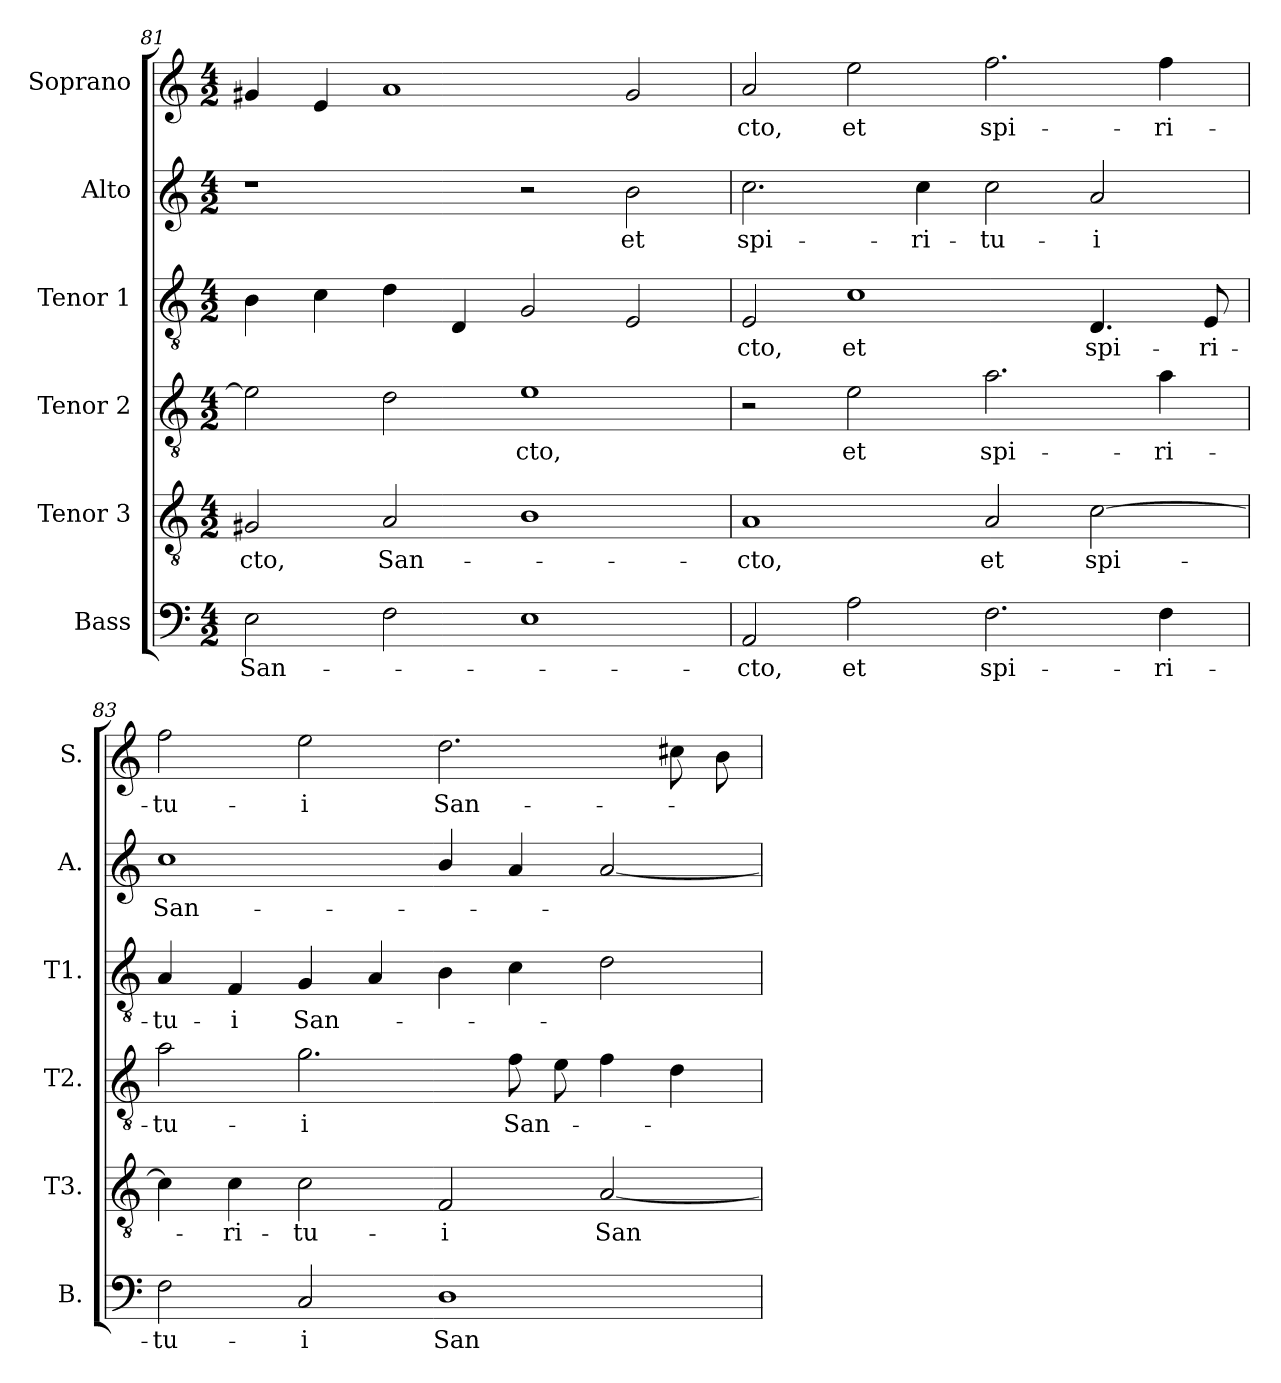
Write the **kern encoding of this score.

**kern	**text	**kern	**text	**kern	**text	**kern	**text	**kern	**text	**kern	**text
*part6	*part6	*part5	*part5	*part4	*part4	*part3	*part3	*part2	*part2	*part1	*part1
*staff6	*staff6	*staff5	*staff5	*staff4	*staff4	*staff3	*staff3	*staff2	*staff2	*staff1	*staff1
*I"Bass	*	*I"Tenor 3	*	*I"Tenor 2	*	*I"Tenor 1	*	*I"Alto	*	*I"Soprano	*
*I'B.	*	*I'T3.	*	*I'T2.	*	*I'T1.	*	*I'A.	*	*I'S.	*
!!LO:LB:g=z
*clefF4	*	*clefGv2	*	*clefGv2	*	*clefGv2	*	*clefG2	*	*clefG2	*
*	*	*ITrd7c12	*	*ITrd7c12	*	*ITrd7c12	*	*	*	*	*
*k[]	*	*k[]	*	*k[]	*	*k[]	*	*k[]	*	*k[]	*
*C:	*	*C:	*	*C:	*	*C:	*	*C:	*	*C:	*
*M4/2	*	*M4/2	*	*M4/2	*	*M4/2	*	*M4/2	*	*M4/2	*
=81	=81	=81	=81	=81	=81	=81	=81	=81	=81	=81	=81
!	!LO:LY:b:color=#000000	!	!	!	!	!	!	!	!	!	!
!	!	!	!LO:LY:b:color=#000000	!	!	!	!	!	!	!	!
2Ei\	San-	2GG#Xi/	-cto,	2Ei\]	.	4BBi\	.	1r	.	4g#Xi/	.
.	.	.	.	.	.	4Ci\	.	.	.	4ei/	.
!	!	!	!LO:LY:b:color=#000000	!	!	!	!	!	!	!	!
2Fi\	.	2AAi/	San-	2Di\	.	4Di\	.	.	.	1ai	.
.	.	.	.	.	.	4DDi/	.	.	.	.	.
!	!	!	!	!	!LO:LY:b:color=#000000	!	!	!	!	!	!
1Ei	.	1BBi	.	1Ei	-cto,	2GGi/	.	2r	.	.	.
!	!	!	!	!	!	!	!	!	!LO:LY:b:color=#000000	!	!
.	.	.	.	.	.	2EEi/	.	2bi\	et	2g#i/	.
=82	=82	=82	=82	=82	=82	=82	=82	=82	=82	=82	=82
!	!LO:LY:b:color=#000000	!	!	!	!	!	!	!	!	!	!
!	!	!	!LO:LY:b:color=#000000	!	!	!	!	!	!	!	!
!	!	!	!	!	!	!	!LO:LY:b:color=#000000	!	!	!	!
!	!	!	!	!	!	!	!	!	!LO:LY:b:color=#000000	!	!
!	!	!	!	!	!	!	!	!	!	!	!LO:LY:b:color=#000000
2AAi/	-cto,	1AAi	-cto,	2r	.	2EEi/	-cto,	2.cci\	spi-	2ai/	-cto,
!	!LO:LY:b:color=#000000	!	!	!	!	!	!	!	!	!	!
!	!	!	!	!	!LO:LY:b:color=#000000	!	!	!	!	!	!
!	!	!	!	!	!	!	!LO:LY:b:color=#000000	!	!	!	!
!	!	!	!	!	!	!	!	!	!	!	!LO:LY:b:color=#000000
2Ai\	et	.	.	2Ei\	et	1Ci	et	.	.	2eei\	et
!	!	!	!	!	!	!	!	!	!LO:LY:b:color=#000000	!	!
.	.	.	.	.	.	.	.	4cci\	-ri-	.	.
!	!LO:LY:b:color=#000000	!	!	!	!	!	!	!	!	!	!
!	!	!	!LO:LY:b:color=#000000	!	!	!	!	!	!	!	!
!	!	!	!	!	!LO:LY:b:color=#000000	!	!	!	!	!	!
!	!	!	!	!	!	!	!	!	!LO:LY:b:color=#000000	!	!
!	!	!	!	!	!	!	!	!	!	!	!LO:LY:b:color=#000000
2.Fi\	spi-	2AAi/	et	2.Ai\	spi-	.	.	2cci\	-tu-	2.ffi\	spi-
!	!	!	!LO:LY:b:color=#000000	!	!	!	!	!	!	!	!
!	!	!	!	!	!	!	!LO:LY:b:color=#000000	!	!	!	!
!	!	!	!	!	!	!	!	!	!LO:LY:b:color=#000000	!	!
.	.	[2Ci\	spi-	.	.	4.DDi/	spi-	2ai/	-i	.	.
!	!LO:LY:b:color=#000000	!	!	!	!	!	!	!	!	!	!
!	!	!	!	!	!LO:LY:b:color=#000000	!	!	!	!	!	!
!	!	!	!	!	!	!	!	!	!	!	!LO:LY:b:color=#000000
4Fi\	-ri-	.	.	4Ai\	-ri-	.	.	.	.	4ffi\	-ri-
!	!	!	!	!	!	!	!LO:LY:b:color=#000000	!	!	!	!
.	.	.	.	.	.	8EEi/	-ri-	.	.	.	.
=83	=83	=83	=83	=83	=83	=83	=83	=83	=83	=83	=83
!	!LO:LY:b:color=#000000	!	!	!	!	!	!	!	!	!	!
!	!	!	!	!	!LO:LY:b:color=#000000	!	!	!	!	!	!
!	!	!	!	!	!	!	!LO:LY:b:color=#000000	!	!	!	!
!	!	!	!	!	!	!	!	!	!LO:LY:b:color=#000000	!	!
!	!	!	!	!	!	!	!	!	!	!	!LO:LY:b:color=#000000
2Fi\	-tu-	4Ci\]	.	2Ai\	-tu-	4AAi/	-tu-	1cci	San-	2ffi\	-tu-
!	!	!	!LO:LY:b:color=#000000	!	!	!	!	!	!	!	!
!	!	!	!	!	!	!	!LO:LY:b:color=#000000	!	!	!	!
.	.	4Ci\	-ri-	.	.	4FFi/	-i	.	.	.	.
!	!LO:LY:b:color=#000000	!	!	!	!	!	!	!	!	!	!
!	!	!	!LO:LY:b:color=#000000	!	!	!	!	!	!	!	!
!	!	!	!	!	!LO:LY:b:color=#000000	!	!	!	!	!	!
!	!	!	!	!	!	!	!LO:LY:b:color=#000000	!	!	!	!
!	!	!	!	!	!	!	!	!	!	!	!LO:LY:b:color=#000000
2Ci/	-i	2Ci\	-tu-	2.Gi\	-i	4GGi/	San-	.	.	2eei\	-i
.	.	.	.	.	.	4AAi/	.	.	.	.	.
!	!LO:LY:b:color=#000000	!	!	!	!	!	!	!	!	!	!
!	!	!	!LO:LY:b:color=#000000	!	!	!	!	!	!	!	!
!	!	!	!	!	!	!	!	!	!	!	!LO:LY:b:color=#000000
1Di	San-	2FFi/	-i	.	.	4BBi\	.	4bi/	.	2.ddi\	San-
!	!	!	!	!	!LO:LY:b:color=#000000	!	!	!	!	!	!
.	.	.	.	8Fi\	San-	4Ci\	.	4ai/	.	.	.
.	.	.	.	8Ei\	.	.	.	.	.	.	.
!	!	!	!LO:LY:b:color=#000000	!	!	!	!	!	!	!	!
.	.	[2AAi/	San-	4Fi\	.	2Di\	.	[2ai/	.	.	.
.	.	.	.	4Di\	.	.	.	.	.	8cc#Xi\	.
.	.	.	.	.	.	.	.	.	.	8bi\	.
=	=	=	=	=	=	=	=	=	=	=	=
*-	*-	*-	*-	*-	*-	*-	*-	*-	*-	*-	*-
